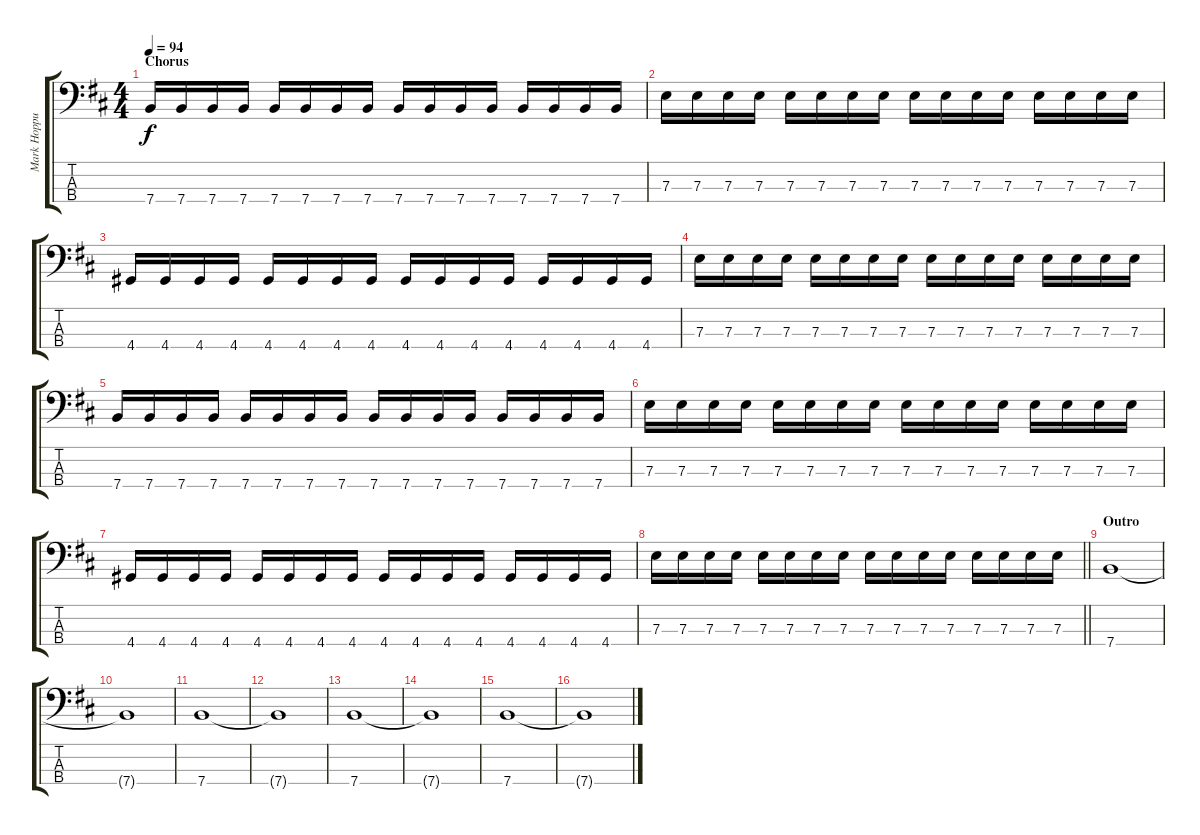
\track ("Mark Hoppus" "Mark Hoppu") {instrument electricbasspick}
\staff {score tabs}
\tuning (G2 D2 A1 E1) {hide}
\ts (4 4)
\section ("" "Chorus")
\tempo 94
\clef f4
\ks d
7.4.16{dy f} 7.4.16 7.4.16 7.4.16 7.4.16 7.4.16 7.4.16 7.4.16 7.4.16 7.4.16 7.4.16 7.4.16 7.4.16 7.4.16 7.4.16 7.4.16 |
7.3.16 7.3.16 7.3.16 7.3.16 7.3.16 7.3.16 7.3.16 7.3.16 7.3.16 7.3.16 7.3.16 7.3.16 7.3.16 7.3.16 7.3.16 7.3.16 |
4.4.16 4.4.16 4.4.16 4.4.16 4.4.16 4.4.16 4.4.16 4.4.16 4.4.16 4.4.16 4.4.16 4.4.16 4.4.16 4.4.16 4.4.16 4.4.16 |
7.3.16 7.3.16 7.3.16 7.3.16 7.3.16 7.3.16 7.3.16 7.3.16 7.3.16 7.3.16 7.3.16 7.3.16 7.3.16 7.3.16 7.3.16 7.3.16 |
7.4.16 7.4.16 7.4.16 7.4.16 7.4.16 7.4.16 7.4.16 7.4.16 7.4.16 7.4.16 7.4.16 7.4.16 7.4.16 7.4.16 7.4.16 7.4.16 |
7.3.16 7.3.16 7.3.16 7.3.16 7.3.16 7.3.16 7.3.16 7.3.16 7.3.16 7.3.16 7.3.16 7.3.16 7.3.16 7.3.16 7.3.16 7.3.16 |
4.4.16 4.4.16 4.4.16 4.4.16 4.4.16 4.4.16 4.4.16 4.4.16 4.4.16 4.4.16 4.4.16 4.4.16 4.4.16 4.4.16 4.4.16 4.4.16 |
\barLineRight lightlight
7.3.16 7.3.16 7.3.16 7.3.16 7.3.16 7.3.16 7.3.16 7.3.16 7.3.16 7.3.16 7.3.16 7.3.16 7.3.16 7.3.16 7.3.16 7.3.16 |
\section ("" "Outro")
7.4.1 |
7.4{t}.1 |
7.4.1 |
7.4{t}.1 |
7.4.1 |
7.4{t}.1 |
7.4.1 |
7.4{t}.1
